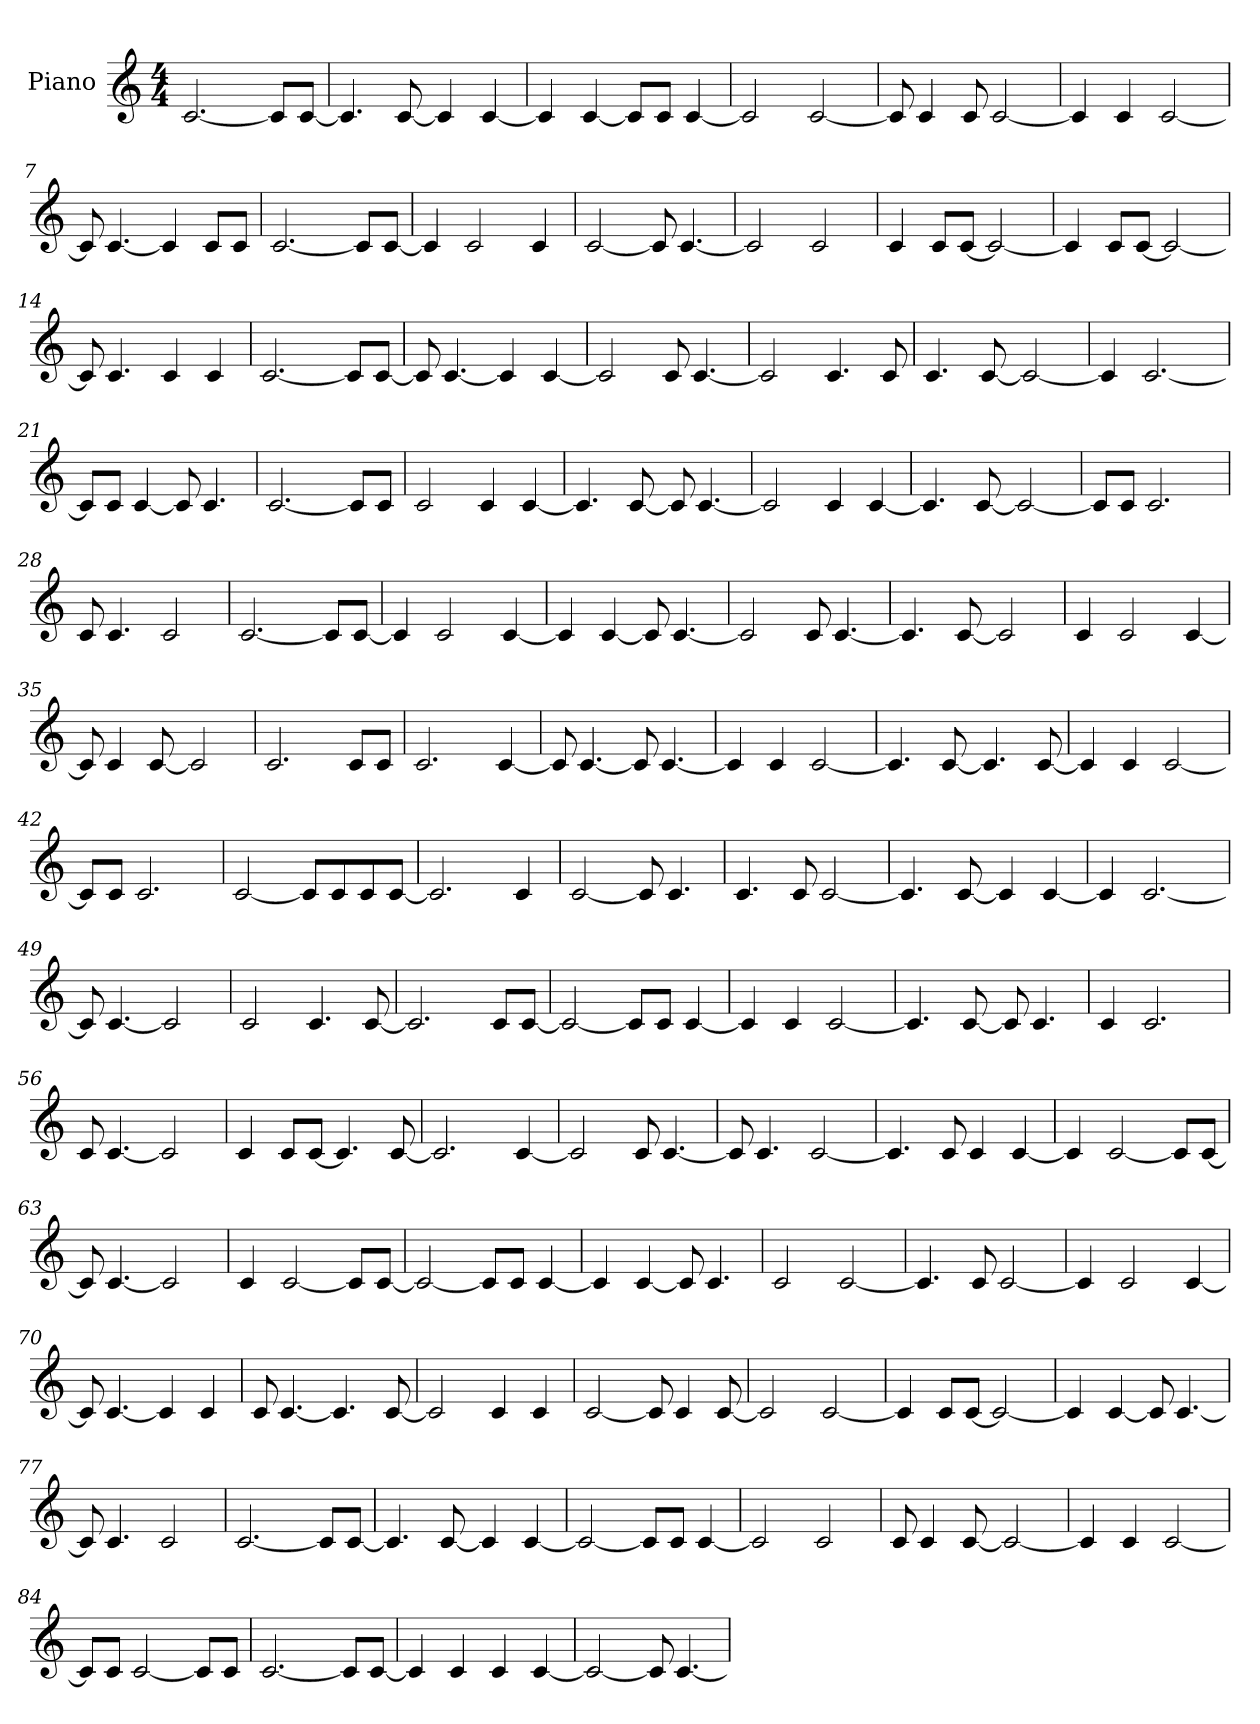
**kern
*part1
*staff1
*I"Piano
*I'Pno.
*clefG2
*k[]
*M4/4
*MM90
=1
[2.c/
8c/L]
[8c/J
=2
4.c/]
[8c/
4c/]
[4c/
=3
4c/]
[4c/
8c/L]
8c/J
[4c/
=4
2c/]
[2c/
=5
8c/]
4c/
8c/
[2c/
=6
4c/]
4c/
[2c/
=7
8c/]
[4.c/
4c/]
8c/L
8c/J
=8
[2.c/
8c/L]
[8c/J
=9
4c/]
2c/
4c/
=10
[2c/
8c/]
[4.c/
=11
2c/]
2c/
=12
4c/
8c/L
[8c/J
2c/_
=13
4c/]
8c/L
[8c/J
2c/_
=14
8c/]
4.c/
4c/
4c/
=15
[2.c/
8c/L]
[8c/J
=16
8c/]
[4.c/
4c/]
[4c/
=17
2c/]
8c/
[4.c/
=18
2c/]
4.c/
8c/
=19
4.c/
[8c/
2c/_
=20
4c/]
[2.c/
=21
8c/L]
8c/J
[4c/
8c/]
4.c/
=22
[2.c/
8c/L]
8c/J
=23
2c/
4c/
[4c/
=24
4.c/]
[8c/
8c/]
[4.c/
=25
2c/]
4c/
[4c/
=26
4.c/]
[8c/
2c/_
=27
8c/L]
8c/J
2.c/
=28
8c/
4.c/
2c/
=29
[2.c/
8c/L]
[8c/J
=30
4c/]
2c/
[4c/
=31
4c/]
[4c/
8c/]
[4.c/
=32
2c/]
8c/
[4.c/
=33
4.c/]
[8c/
2c/]
=34
4c/
2c/
[4c/
=35
8c/]
4c/
[8c/
2c/]
=36
2.c/
8c/L
8c/J
=37
2.c/
[4c/
=38
8c/]
[4.c/
8c/]
[4.c/
=39
4c/]
4c/
[2c/
=40
4.c/]
[8c/
4.c/]
[8c/
=41
4c/]
4c/
[2c/
=42
8c/L]
8c/J
2.c/
=43
[2c/
8c/L]
8c/
8c/
[8c/J
=44
2.c/]
4c/
=45
[2c/
8c/]
4.c/
=46
4.c/
8c/
[2c/
=47
4.c/]
[8c/
4c/]
[4c/
=48
4c/]
[2.c/
=49
8c/]
[4.c/
2c/]
=50
2c/
4.c/
[8c/
=51
2.c/]
8c/L
[8c/J
=52
2c/_
8c/L]
8c/J
[4c/
=53
4c/]
4c/
[2c/
=54
4.c/]
[8c/
8c/]
4.c/
=55
4c/
2.c/
=56
8c/
[4.c/
2c/]
=57
4c/
8c/L
[8c/J
4.c/]
[8c/
=58
2.c/]
[4c/
=59
2c/]
8c/
[4.c/
=60
8c/]
4.c/
[2c/
=61
4.c/]
8c/
4c/
[4c/
=62
4c/]
[2c/
8c/L]
[8c/J
=63
8c/]
[4.c/
2c/]
=64
4c/
[2c/
8c/L]
[8c/J
=65
2c/_
8c/L]
8c/J
[4c/
=66
4c/]
[4c/
8c/]
4.c/
=67
2c/
[2c/
=68
4.c/]
8c/
[2c/
=69
4c/]
2c/
[4c/
=70
8c/]
[4.c/
4c/]
4c/
=71
8c/
[4.c/
4.c/]
[8c/
=72
2c/]
4c/
4c/
=73
[2c/
8c/]
4c/
[8c/
=74
2c/]
[2c/
=75
4c/]
8c/L
[8c/J
2c/_
=76
4c/]
[4c/
8c/]
[4.c/
=77
8c/]
4.c/
2c/
=78
[2.c/
8c/L]
[8c/J
=79
4.c/]
[8c/
4c/]
[4c/
=80
2c/_
8c/L]
8c/J
[4c/
=81
2c/]
2c/
=82
8c/
4c/
[8c/
2c/_
=83
4c/]
4c/
[2c/
=84
8c/L]
8c/J
[2c/
8c/L]
8c/J
=85
[2.c/
8c/L]
[8c/J
=86
4c/]
4c/
4c/
[4c/
=87
2c/_
8c/]
[4.c/
=
*-
